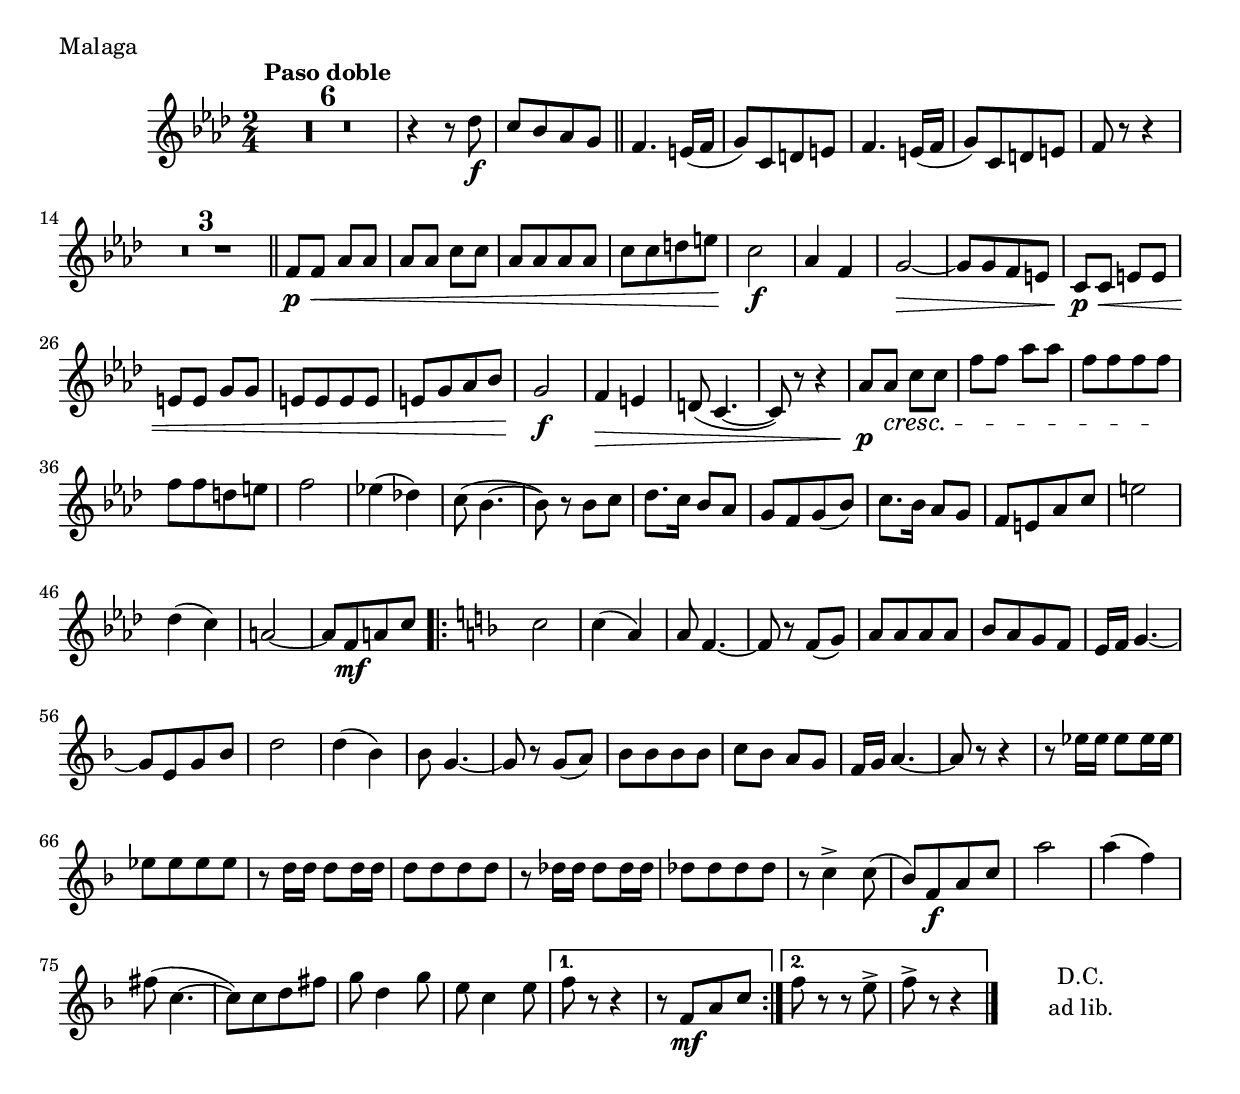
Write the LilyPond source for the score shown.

\version "2.18.0"
% When ready to include in collection: 1. Comment out paper.
% 				       2. Create include file of relative and
%					  header.
%Comment out from here
%{
#(ly:set-option 'point-and-click #t)
#(set-default-paper-size "a4" 'portrait)
#(set-global-staff-size 18) % set staff-size when ready to print

\include "Marsch_format.ly"

%...to here
%}
  \score {

    % Svenska Polisens Marscher: 1. Malaga   
    \relative c'' { 
    	    \key aes \major \time 2/4 
    	    \compressFullBarRests
    	    \set Score.markFormatter = #format-mark-box-letters
    	    R2*6^\markup {\bold {Paso doble}} |r4 r8 des\f 
    	    c [bes aes g] \bar "||"
    	    f4. e16 (f |g8) [c, d e] |f4. e16 (f |g8) [c, d e] |f r r4 |R2*3
    	    \bar "||" |f8\p\< f aes aes |aes aes c c |aes [aes aes aes] 
    	    c [c d e] |c2\f |aes4 f |g2~\> |g8 [g f e] |c\p\< c e e |e e g g 
    	    e [e e e] |e [g aes bes] |g2\f |f4\> e |d8 (c4.~ |c8) r r4 
    	    aes'8\p aes\cresc c c |f f aes aes |f [f f f]\! |f [f d e] 
    	    f2 |ees!4 (des!) |c8 (bes4.~ |bes8) r bes c |des8. c16 bes8 aes 
    	    g [f g (bes)] |c8. bes16 aes8 g |f [e aes c] |e2 |des4 (c) |a2~
    	    a8 [f\mf a c]
    	    
    	    \repeat volta 2 {
    	    \key f \major
    	    c2 |c4 (a) |a8 f4.~ |f8 r f (g) |a [a a a] |bes [a g f] |e16 f g4.~
    	    g8 [e g bes] |d2 |d4 (bes) |bes8 g4.~ |g8 r g (a) |bes [bes bes bes]
    	    c bes a g |f16 g a4.~ |a8 r r4 |r8 ees'16 ees ees8 ees16 ees 
    	    ees8 [ees ees ees] |r d16 d d8 d16 d |d8 [d d d] 
    	    r des16 des des8 des16 des |des8 [des des des] |r c4-> c8 ( 
    	    bes) [f\f a c] |a'2 |a4 (f) |fis8 (c4.~ |c8) [c d fis] |g8 d4 g8
    	    e8 c4 e8 }
    	    \alternative {
    	    	    {f8 r r4 |r8 f,\mf [a c]}
    	    	    {f8 r r e-> |f-> r r4}
    	    }
    	    \bar "|."
\override Staff.KeySignature.break-visibility = #all-invisible
\override Staff.Clef.break-visibility = #all-invisible
\cadenzaOn
      \stopStaff
      
         \once \override TextScript.extra-offset = #'( 4 . -3.5 )
         | s1*0^\markup {\center-column { D.C. \line {ad lib.}}} 

        
        % Increasing the unfold counter will expand the staff-free space
        \repeat unfold 4 {
          s4 s4
          \bar ""
        }
        
        \break
     \startStaff
   \cadenzaOff

    }%end relative
    \header {
    	    piece = "Malaga"
    	    composer = "Josef Rixner"
    	}
    	\layout {ragged-last = ##t
    	}
  }%end score
